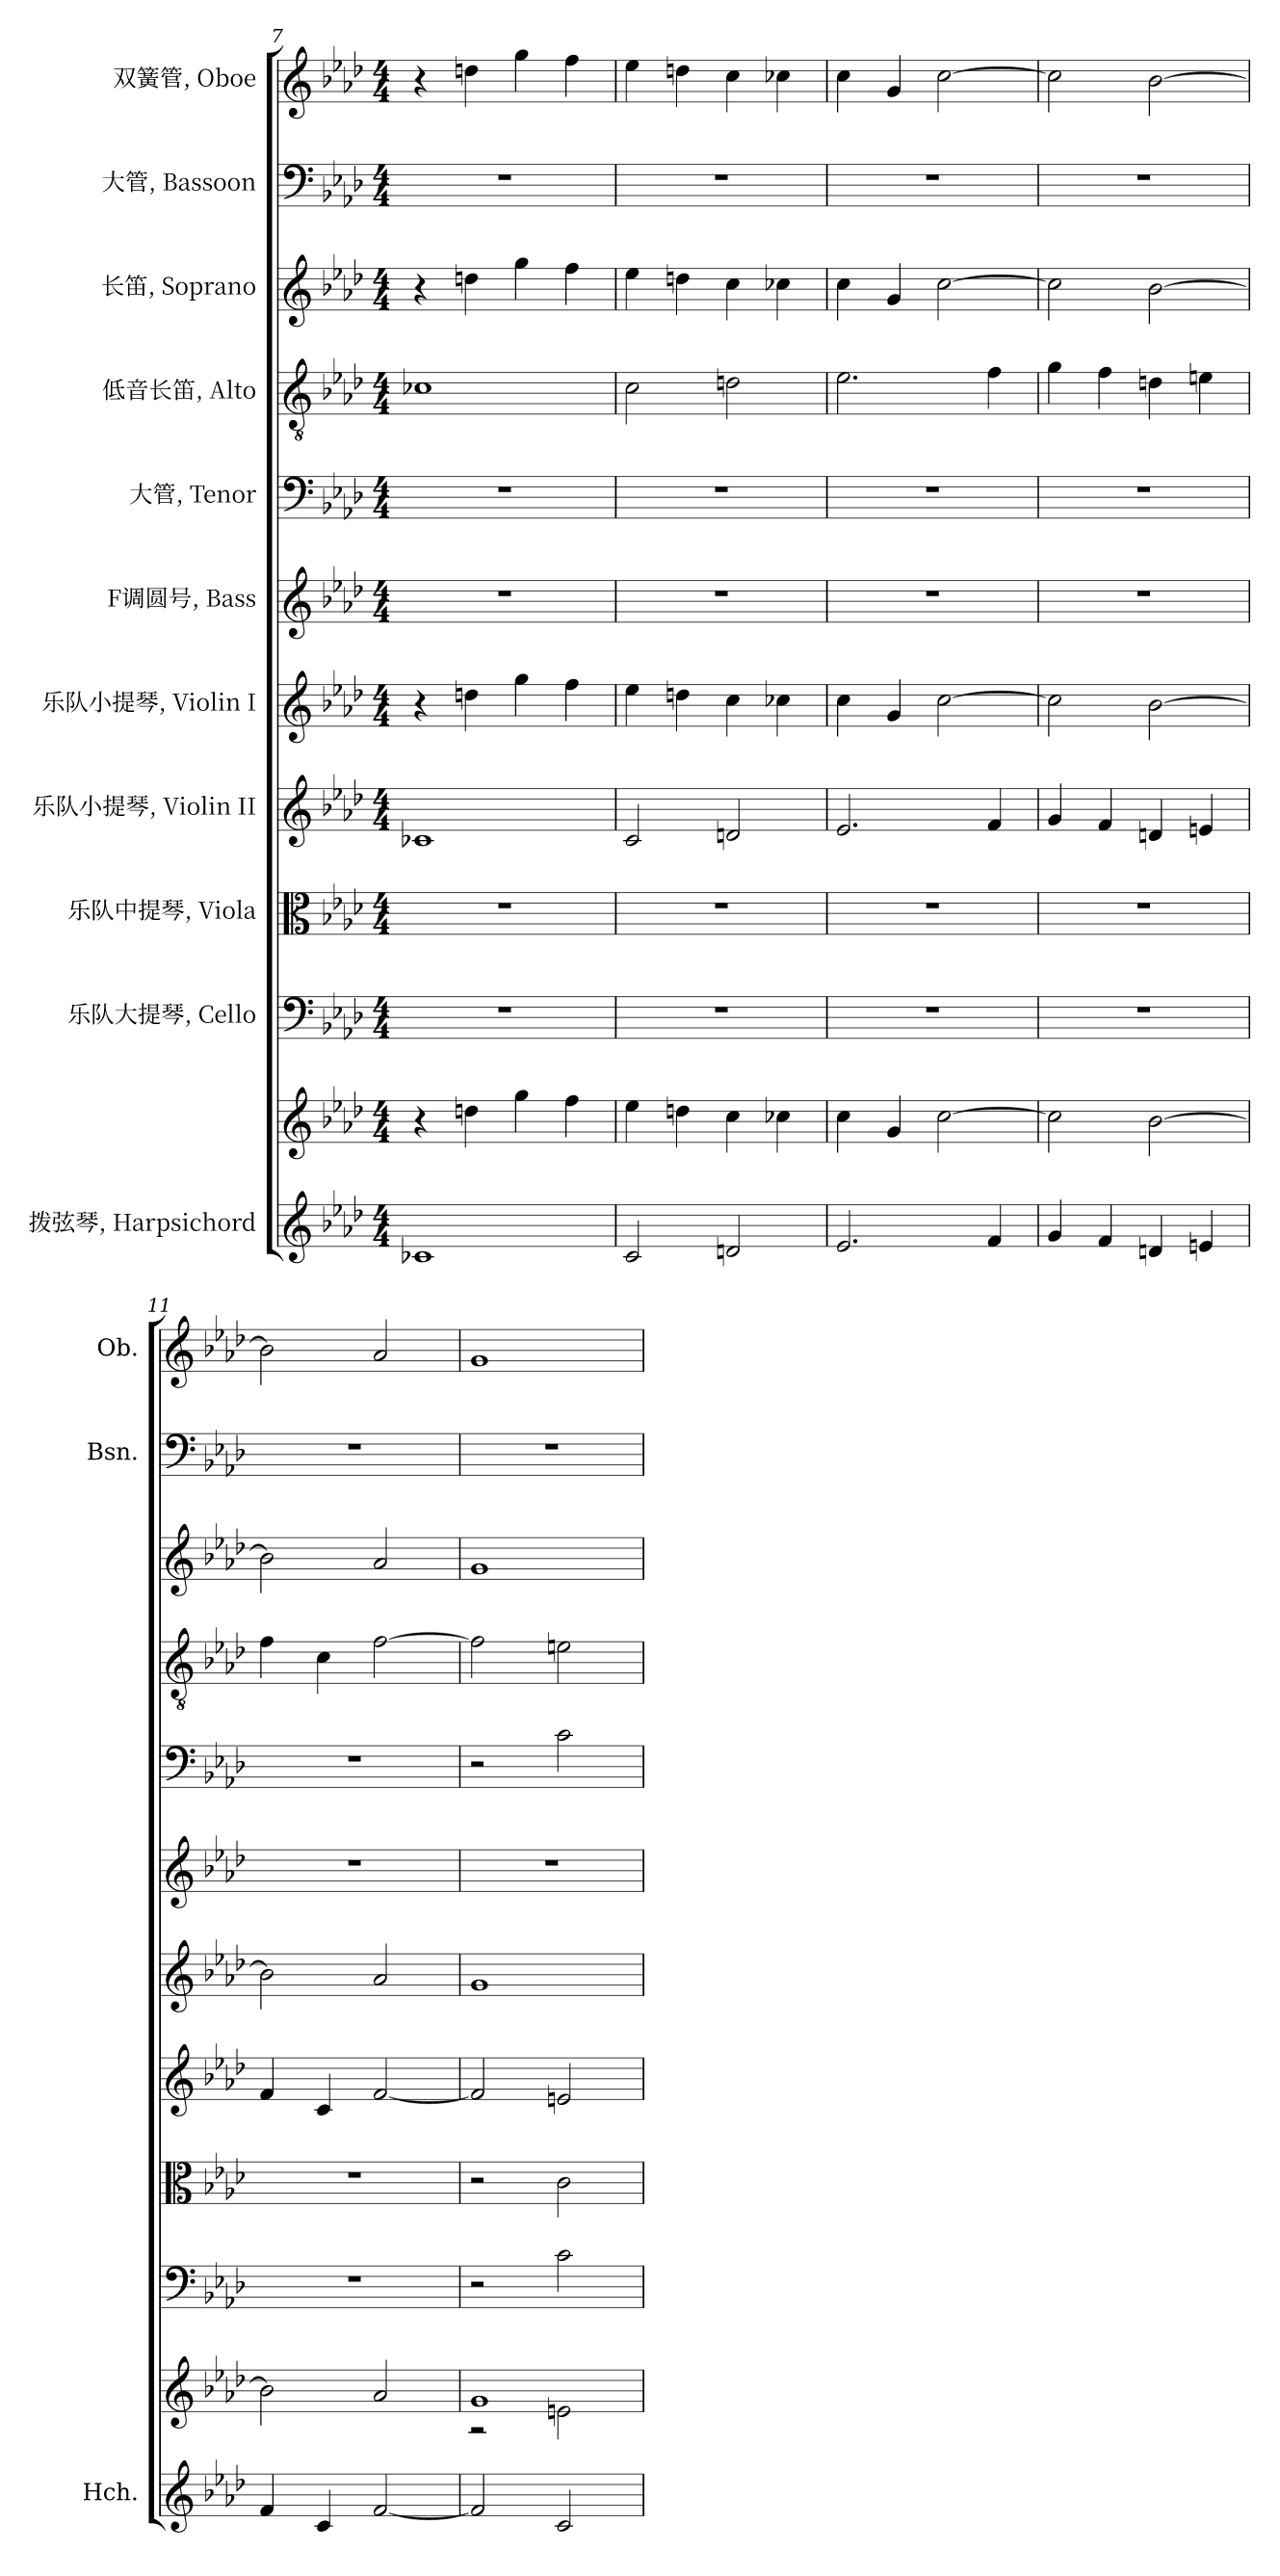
**kern	**kern	**kern	**kern	**kern	**kern	**kern	**kern	**kern	**kern	**kern	**kern
*part11	*part11	*part10	*part9	*part8	*part7	*part6	*part5	*part4	*part3	*part2	*part1
*staff12	*staff11	*staff10	*staff9	*staff8	*staff7	*staff6	*staff5	*staff4	*staff3	*staff2	*staff1
*I"拨弦琴, Harpsichord	*	*I"乐队大提琴, Cello	*I"乐队中提琴, Viola	*I"乐队小提琴, Violin II	*I"乐队小提琴, Violin I	*I"F调圆号, Bass	*I"大管, Tenor	*I"低音长笛, Alto	*I"长笛, Soprano	*I"大管, Bassoon	*I"双簧管, Oboe
*I'Hch.	*	*	*	*	*	*	*	*	*	*I'Bsn.	*I'Ob.
*clefG2	*clefG2	*clefF4	*clefC3	*clefG2	*clefG2	*clefG2	*clefF4	*clefGv2	*clefG2	*clefF4	*clefG2
*	*	*	*	*	*	*ITrd4c7	*	*	*	*	*
*k[b-e-a-d-]	*k[b-e-a-d-]	*k[b-e-a-d-]	*k[b-e-a-d-]	*k[b-e-a-d-]	*k[b-e-a-d-]	*k[b-e-a-d-g-]	*k[b-e-a-d-]	*k[b-e-a-d-]	*k[b-e-a-d-]	*k[b-e-a-d-]	*k[b-e-a-d-]
*M4/4	*M4/4	*M4/4	*M4/4	*M4/4	*M4/4	*M4/4	*M4/4	*M4/4	*M4/4	*M4/4	*M4/4
=7	=7	=7	=7	=7	=7	=7	=7	=7	=7	=7	=7
1c-X	4r	1r	1r	1c-X	4r	1r	1r	1c-X	4r	1r	4r
.	4ddn\	.	.	.	4ddn\	.	.	.	4ddn\	.	4ddn\
.	4gg\	.	.	.	4gg\	.	.	.	4gg\	.	4gg\
.	4ff\	.	.	.	4ff\	.	.	.	4ff\	.	4ff\
!!LO:PB:g=z
=8	=8	=8	=8	=8	=8	=8	=8	=8	=8	=8	=8
2c/	4ee-\	1r	1r	2c/	4ee-\	1r	1r	2c\	4ee-\	1r	4ee-\
.	4ddn\	.	.	.	4ddn\	.	.	.	4ddn\	.	4ddn\
2dn/	4cc\	.	.	2dn/	4cc\	.	.	2dn\	4cc\	.	4cc\
.	4cc-X\	.	.	.	4cc-X\	.	.	.	4cc-X\	.	4cc-X\
=9	=9	=9	=9	=9	=9	=9	=9	=9	=9	=9	=9
2.e-/	4cc\	1r	1r	2.e-/	4cc\	1r	1r	2.e-\	4cc\	1r	4cc\
.	4g/	.	.	.	4g/	.	.	.	4g/	.	4g/
.	[2cc\	.	.	.	[2cc\	.	.	.	[2cc\	.	[2cc\
4f/	.	.	.	4f/	.	.	.	4f\	.	.	.
=10	=10	=10	=10	=10	=10	=10	=10	=10	=10	=10	=10
4g/	2cc\]	1r	1r	4g/	2cc\]	1r	1r	4g\	2cc\]	1r	2cc\]
4f/	.	.	.	4f/	.	.	.	4f\	.	.	.
4dn/	[2b-\	.	.	4dn/	[2b-\	.	.	4dn\	[2b-\	.	[2b-\
4en/	.	.	.	4en/	.	.	.	4en\	.	.	.
=11	=11	=11	=11	=11	=11	=11	=11	=11	=11	=11	=11
4f/	2b-\]	1r	1r	4f/	2b-\]	1r	1r	4f\	2b-\]	1r	2b-\]
4c/	.	.	.	4c/	.	.	.	4c\	.	.	.
[2f/	2a-/	.	.	[2f/	2a-/	.	.	[2f\	2a-/	.	2a-/
=12	=12	=12	=12	=12	=12	=12	=12	=12	=12	=12	=12
*	*^	*	*	*	*	*	*	*	*	*	*
2f/]	1g	2r	2r	2r	2f/]	1g	1r	2r	2f\]	1g	1r	1g
2c/	.	2en\	2c\	2c\	2en/	.	.	2c\	2en\	.	.	.
*	*v	*v	*	*	*	*	*	*	*	*	*	*
=	=	=	=	=	=	=	=	=	=	=	=
*-	*-	*-	*-	*-	*-	*-	*-	*-	*-	*-	*-
